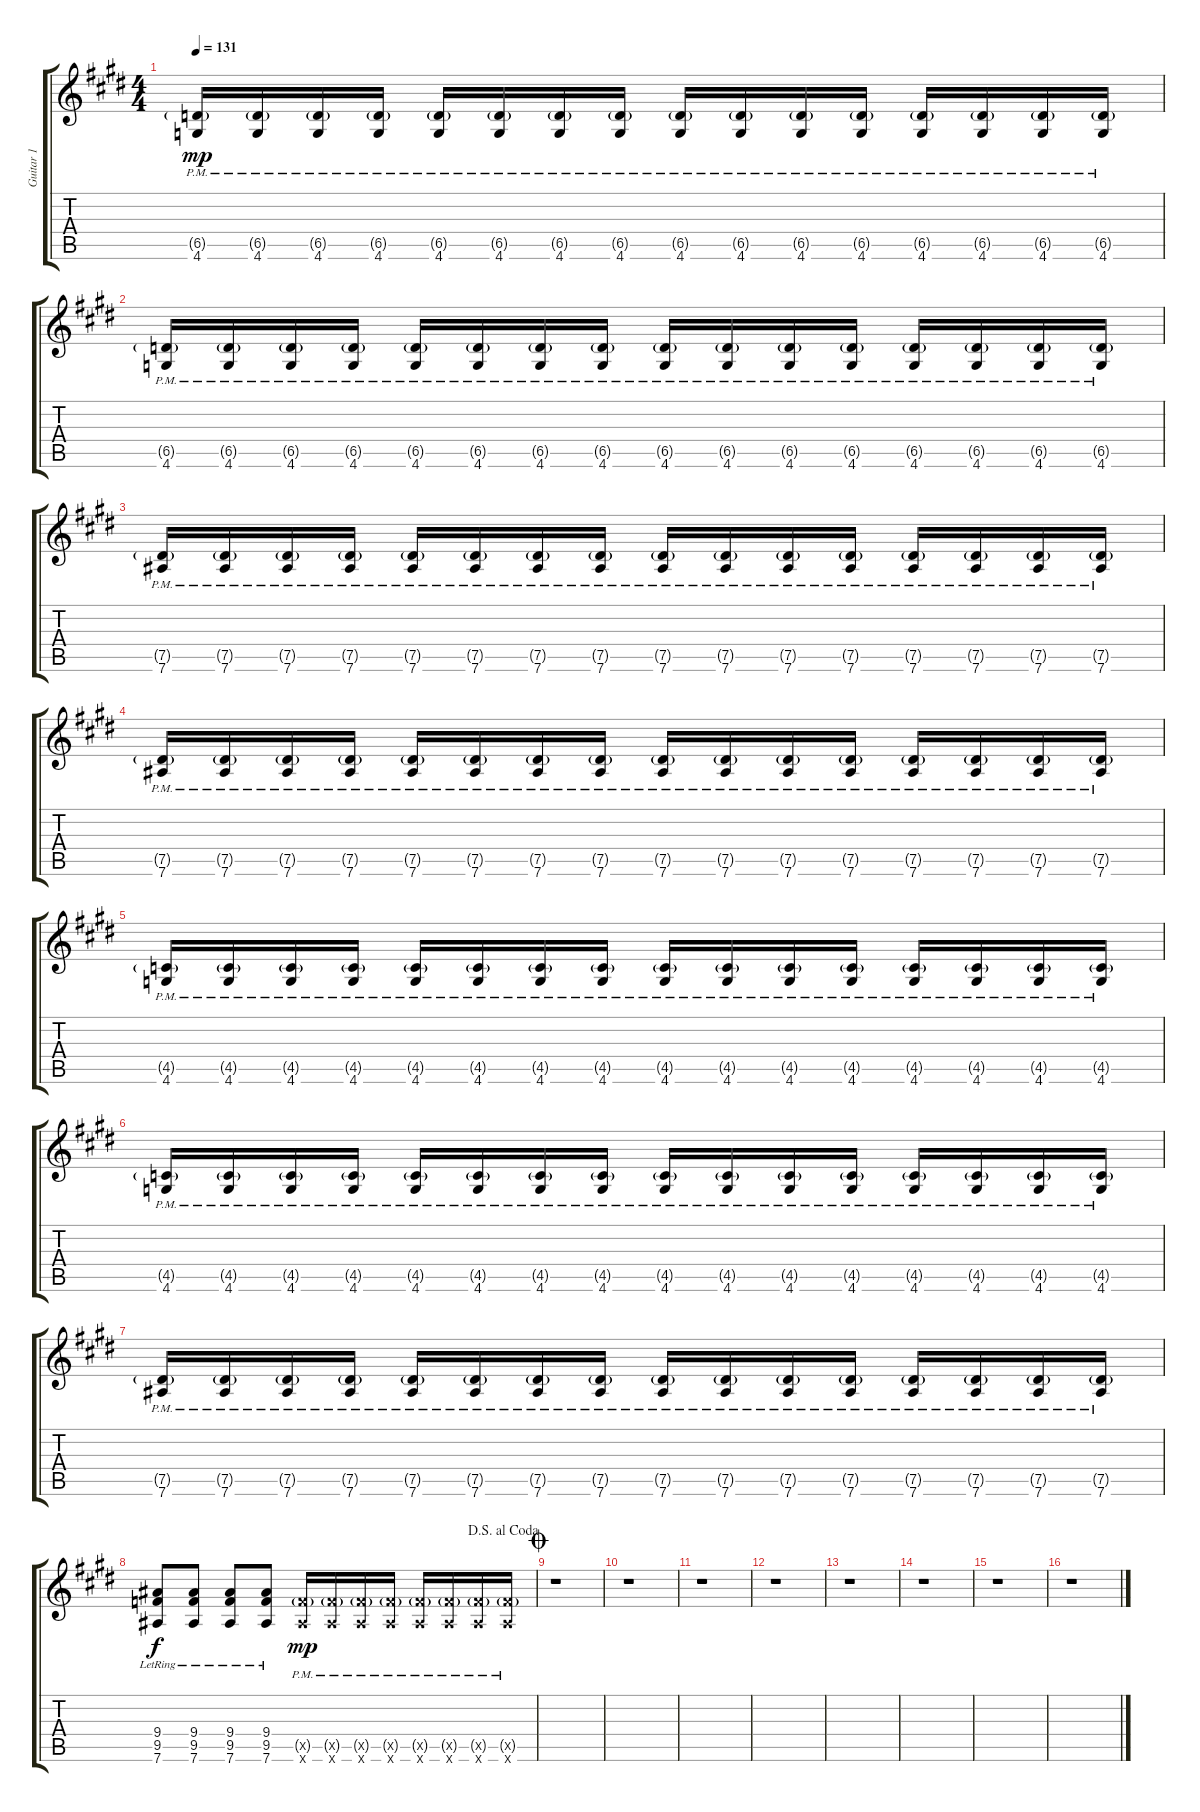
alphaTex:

\track ("Guitar 1" "Guitar 1") {instrument distortionguitar}
\staff {score tabs}
\tuning (Eb4 Bb3 Gb3 Db3 Ab2 Eb2) {hide}
\ts (4 4)
\tempo 131
\clef g2
\ks e
(6.5{g pm} 4.6{pm}).16{dy mp} (6.5{g pm} 4.6{pm}).16 (6.5{g pm} 4.6{pm}).16 (6.5{g pm} 4.6{pm}).16 (6.5{g pm} 4.6{pm}).16 (6.5{g pm} 4.6{pm}).16 (6.5{g pm} 4.6{pm}).16 (6.5{g pm} 4.6{pm}).16 (6.5{g pm} 4.6{pm}).16 (6.5{g pm} 4.6{pm}).16 (6.5{g pm} 4.6{pm}).16 (6.5{g pm} 4.6{pm}).16 (6.5{g pm} 4.6{pm}).16 (6.5{g pm} 4.6{pm}).16 (6.5{g pm} 4.6{pm}).16 (6.5{g pm} 4.6{pm}).16 |
\ks c#minor
(6.5{g pm} 4.6{pm}).16 (6.5{g pm} 4.6{pm}).16 (6.5{g pm} 4.6{pm}).16 (6.5{g pm} 4.6{pm}).16 (6.5{g pm} 4.6{pm}).16 (6.5{g pm} 4.6{pm}).16 (6.5{g pm} 4.6{pm}).16 (6.5{g pm} 4.6{pm}).16 (6.5{g pm} 4.6{pm}).16 (6.5{g pm} 4.6{pm}).16 (6.5{g pm} 4.6{pm}).16 (6.5{g pm} 4.6{pm}).16 (6.5{g pm} 4.6{pm}).16 (6.5{g pm} 4.6{pm}).16 (6.5{g pm} 4.6{pm}).16 (6.5{g pm} 4.6{pm}).16 |
\ks e
(7.5{g pm} 7.6{pm}).16 (7.5{g pm} 7.6{pm}).16 (7.5{g pm} 7.6{pm}).16 (7.5{g pm} 7.6{pm}).16 (7.5{g pm} 7.6{pm}).16 (7.5{g pm} 7.6{pm}).16 (7.5{g pm} 7.6{pm}).16 (7.5{g pm} 7.6{pm}).16 (7.5{g pm} 7.6{pm}).16 (7.5{g pm} 7.6{pm}).16 (7.5{g pm} 7.6{pm}).16 (7.5{g pm} 7.6{pm}).16 (7.5{g pm} 7.6{pm}).16 (7.5{g pm} 7.6{pm}).16 (7.5{g pm} 7.6{pm}).16 (7.5{g pm} 7.6{pm}).16 |
\ks c#minor
(7.5{g pm} 7.6{pm}).16 (7.5{g pm} 7.6{pm}).16 (7.5{g pm} 7.6{pm}).16 (7.5{g pm} 7.6{pm}).16 (7.5{g pm} 7.6{pm}).16 (7.5{g pm} 7.6{pm}).16 (7.5{g pm} 7.6{pm}).16 (7.5{g pm} 7.6{pm}).16 (7.5{g pm} 7.6{pm}).16 (7.5{g pm} 7.6{pm}).16 (7.5{g pm} 7.6{pm}).16 (7.5{g pm} 7.6{pm}).16 (7.5{g pm} 7.6{pm}).16 (7.5{g pm} 7.6{pm}).16 (7.5{g pm} 7.6{pm}).16 (7.5{g pm} 7.6{pm}).16 |
\ks e
(4.5{g pm} 4.6{pm}).16 (4.5{g pm} 4.6{pm}).16 (4.5{g pm} 4.6{pm}).16 (4.5{g pm} 4.6{pm}).16 (4.5{g pm} 4.6{pm}).16 (4.5{g pm} 4.6{pm}).16 (4.5{g pm} 4.6{pm}).16 (4.5{g pm} 4.6{pm}).16 (4.5{g pm} 4.6{pm}).16 (4.5{g pm} 4.6{pm}).16 (4.5{g pm} 4.6{pm}).16 (4.5{g pm} 4.6{pm}).16 (4.5{g pm} 4.6{pm}).16 (4.5{g pm} 4.6{pm}).16 (4.5{g pm} 4.6{pm}).16 (4.5{g pm} 4.6{pm}).16 |
\ks c#minor
(4.5{g pm} 4.6{pm}).16 (4.5{g pm} 4.6{pm}).16 (4.5{g pm} 4.6{pm}).16 (4.5{g pm} 4.6{pm}).16 (4.5{g pm} 4.6{pm}).16 (4.5{g pm} 4.6{pm}).16 (4.5{g pm} 4.6{pm}).16 (4.5{g pm} 4.6{pm}).16 (4.5{g pm} 4.6{pm}).16 (4.5{g pm} 4.6{pm}).16 (4.5{g pm} 4.6{pm}).16 (4.5{g pm} 4.6{pm}).16 (4.5{g pm} 4.6{pm}).16 (4.5{g pm} 4.6{pm}).16 (4.5{g pm} 4.6{pm}).16 (4.5{g pm} 4.6{pm}).16 |
\ks e
(7.5{g pm} 7.6{pm}).16 (7.5{g pm} 7.6{pm}).16 (7.5{g pm} 7.6{pm}).16 (7.5{g pm} 7.6{pm}).16 (7.5{g pm} 7.6{pm}).16 (7.5{g pm} 7.6{pm}).16 (7.5{g pm} 7.6{pm}).16 (7.5{g pm} 7.6{pm}).16 (7.5{g pm} 7.6{pm}).16 (7.5{g pm} 7.6{pm}).16 (7.5{g pm} 7.6{pm}).16 (7.5{g pm} 7.6{pm}).16 (7.5{g pm} 7.6{pm}).16 (7.5{g pm} 7.6{pm}).16 (7.5{g pm} 7.6{pm}).16 (7.5{g pm} 7.6{pm}).16 |
\jump dalsegnoalcoda
\ks c#minor
(9.4{lr} 9.5{lr} 7.6{lr}).8{dy f} (9.4{lr} 9.5{lr} 7.6{lr}).8 (9.4{lr} 9.5{lr} 7.6{lr}).8 (9.4{lr} 9.5{lr} 7.6{lr}).8 (9.5{g pm x} 7.6{pm x}).16{dy mp} (9.5{g pm x} 7.6{pm x}).16 (9.5{g pm x} 7.6{pm x}).16 (9.5{g pm x} 7.6{pm x}).16 (9.5{g pm x} 7.6{pm x}).16 (9.5{g pm x} 7.6{pm x}).16 (9.5{g pm x} 7.6{pm x}).16 (9.5{g pm x} 7.6{pm x}).16 |
\jump coda
\ks e
r.1 |
\ks c#minor
r.1 |
r.1 |
r.1 |
\ks e
r.1 |
\ks c#minor
r.1 |
r.1 |
r.1
